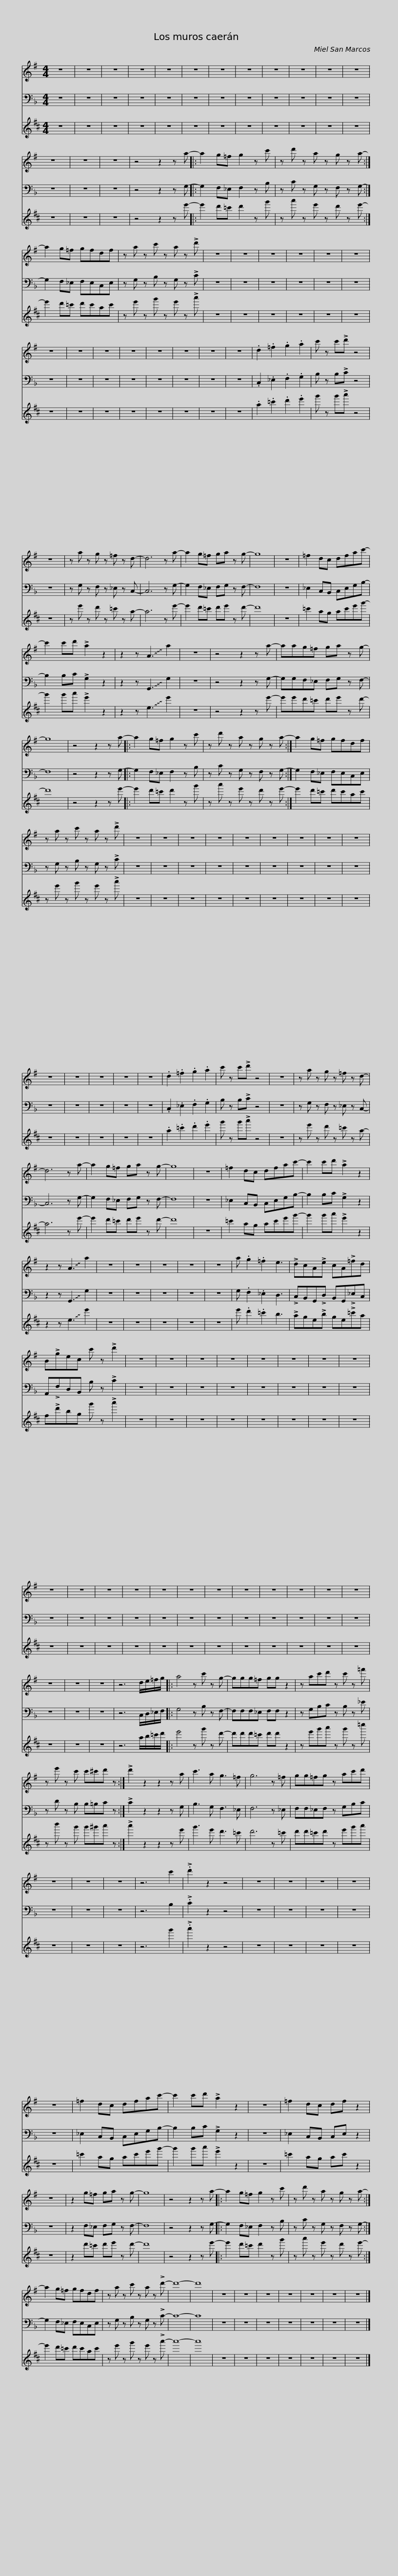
X:1
%%score 1 2 3
L:1/8
M:4/4
I:linebreak $
K:F
V:1 treble transpose=-2
V:2 bass
V:3 treble transpose=-9
V:1
[K:G] z8 | z8 | z8 | z8 | z8 | %5
 z8 | z8 | z8 | z8 | z8 | %10
 z8 | z8 | z8 | z8 | z8 |$ %15
 z4 z2 z a- |: a2 g=f g2 z c' | z d' z a z g z a- :| a2 g=f gfdf | z a z c' z a z !>!d' |$ %20
 z8 | z8 | z8 | z8 | z8 | %25
 z8 | z8 | z8 | z8 | z8 | %30
 z8 | z8 | z8 | z8 |$ .d2 .=f2 .g2 .a2 | %35
 c' z c'!>!d' z4 | z8 | z a z g z =f z d- | d6 z a- | a2 g=f ga z g- | %40
 g8 |$ z8 | =f2 dc dfac'- | c'2 c'd' !>!a2 z2 | z2 z !~(!A3 !~)!a2 | %45
 z8 | z4 z2 z a- |$ aag=f ga z g- | g8 |$ z4 z2 z a- |: %50
 a2 g=f g2 z c' | z d' z a z g z a- :| a2 g=f gfdf | z a z c' z a z !>!d' |$ z8 | %55
 z8 | z8 | z8 | z8 | z8 | %60
 z8 | z8 | z8 | z8 | z8 | %65
 z8 | z8 | z8 |$ .d2 .=f2 .g2 .a2 | c' z c'!>!d' z4 | %70
 z8 | z a z g z =f z d- | d6 z a- | a2 g=f ga z g- | g8 |$ %75
 z8 | =f2 dc dfac'- | c'2 c'd' !>!a2 z2 | z2 z !~(!A3 !~)!a2 | z8 | %80
 z8 | z8 | z8 | z8 |$ a .g2 .=f2 e3 | %85
 !>!dcA!>!e cA!>!=fd | B!>!gec c' z !>!d'2 | z8 | z8 | z8 | %90
 z8 | z8 | z8 | z8 | z8 | %95
 z8 | z8 | z8 | z8 | z8 | %100
 z8 | z8 | z8 | z8 | z8 | %105
 z8 | z8 | z8 | z8 | z8 |$ %110
 z6 d/e/=f/g/ |: a4 z c' z g- | ggg=f gg z2 | z ac'd' z c' z =f' |$ z e' z c' c'^c'd' z :| %115
 !>!d'2 z2 z2 z a | c'3 a g3 =f | g6 z =f | gg=fg z ac'd' | z8 | %120
 z8 | z8 |$ z6 c'2 | !>!.d'2 z2 z4 |$ z8 | %125
 z8 | z8 | z8 | z8 | =f2 dc dfac'- | %130
 c'2 c'd' !>!a2 z2 | z8 | =f2 dc df z2 | z8 | z2 g=f ga z g- |$ %135
 g8 | z4 z2 z a- |: a2 g=f g2 z c' | z d' z a z g z a- :| a2 g=f gfdf |$ %140
 z a z c' z a z !>!d'- | d'8- | d'8 | z8 | z8 | %145
 z8 | z8 | z8 | z8 | z8 |] %150
V:2
 z8 | z8 | z8 | z8 | z8 | %5
 z8 | z8 | z8 | z8 | z8 | %10
 z8 | z8 | z8 | z8 | z8 |$ %15
 z4 z2 z G,- |: G,2 F,_E, F,2 z B, | z C z G, z F, z G,- :| G,2 F,_E, F,E,C,E, | z G, z B, z G, z !>!C |$ %20
 z8 | z8 | z8 | z8 | z8 | %25
 z8 | z8 | z8 | z8 | z8 | %30
 z8 | z8 | z8 | z8 |$ .C,2 ._E,2 .F,2 .G,2 | %35
 B, z B,!>!C z4 | z8 | z G, z F, z _E, z C,- | C,6 z G,- | G,2 F,_E, F,G, z F,- | %40
 F,8 |$ z8 | _E,2 C,B,, C,E,G,B,- | B,2 B,C !>!G,2 z2 | z2 z !~(!G,,3 !~)!G,2 | %45
 z8 | z4 z2 z G,- |$ G,G,F,_E, F,G, z F,- | F,8 |$ z4 z2 z G,- |: %50
 G,2 F,_E, F,2 z B, | z C z G, z F, z G,- :| G,2 F,_E, F,E,C,E, | z G, z B, z G, z !>!C |$ z8 | %55
 z8 | z8 | z8 | z8 | z8 | %60
 z8 | z8 | z8 | z8 | z8 | %65
 z8 | z8 | z8 |$ .C,2 ._E,2 .F,2 .G,2 | B, z B,!>!C z4 | %70
 z8 | z G, z F, z _E, z C,- | C,6 z G,- | G,2 F,_E, F,G, z F,- | F,8 |$ %75
 z8 | _E,2 C,B,, C,E,G,B,- | B,2 B,C !>!G,2 z2 | z2 z !~(!G,,3 !~)!G,2 | z8 | %80
 z8 | z8 | z8 | z8 |$ G, .F,2 ._E,2 D,3 | %85
 !>!C,B,,G,,!>!D, B,,G,,!>!_E,C, | A,,!>!F,D,B,, B, z !>!C2 | z8 | z8 | z8 | %90
 z8 | z8 | z8 | z8 | z8 | %95
 z8 | z8 | z8 | z8 | z8 | %100
 z8 | z8 | z8 | z8 | z8 | %105
 z8 | z8 | z8 | z8 | z8 |$ %110
 z6 C,/D,/_E,/F,/ |: G,4 z B, z F,- | F,F,F,_E, F,F, z2 | z G,B,C z B, z _E |$ z D z B, B,=B,C z :| %115
 !>!C2 z2 z2 z G, | B,3 G, F,3 _E, | F,6 z _E, | F,F,_E,F, z G,B,C | z8 | %120
 z8 | z8 |$ z6 B,2 | !>!.C2 z2 z4 |$ z8 | %125
 z8 | z8 | z8 | z8 | _E,2 C,B,, C,E,G,B,- | %130
 B,2 B,C !>!G,2 z2 | z8 | _E,2 C,B,, C,E, z2 | z8 | z2 F,_E, F,G, z F,- |$ %135
 F,8 | z4 z2 z G,- |: G,2 F,_E, F,2 z B, | z C z G, z F, z G,- :| G,2 F,_E, F,E,C,E, |$ %140
 z G, z B, z G, z !>!C- | C8- | C8 | z8 | z8 | %145
 z8 | z8 | z8 | z8 | z8 |] %150
V:3
[K:D] z8 | z8 | z8 | z8 | z8 | %5
 z8 | z8 | z8 | z8 | z8 | %10
 z8 | z8 | z8 | z8 | z8 |$ %15
 z4 z2 z e'- |: e'2 d'=c' d'2 z g' | z a' z e' z d' z e'- :| e'2 d'=c' d'c'ac' | z e' z g' z e' z !>!a' |$ %20
 z8 | z8 | z8 | z8 | z8 | %25
 z8 | z8 | z8 | z8 | z8 | %30
 z8 | z8 | z8 | z8 |$ .a2 .=c'2 .d'2 .e'2 | %35
 g' z g'!>!a' z4 | z8 | z e' z d' z =c' z a- | a6 z e'- | e'2 d'=c' d'e' z d'- | %40
 d'8 |$ z8 | =c'2 ag ac'e'g'- | g'2 g'a' !>!e'2 z2 | z2 z !~(!e3 !~)!e'2 | %45
 z8 | z4 z2 z e'- |$ e'e'd'=c' d'e' z d'- | d'8 |$ z4 z2 z e'- |: %50
 e'2 d'=c' d'2 z g' | z a' z e' z d' z e'- :| e'2 d'=c' d'c'ac' | z e' z g' z e' z !>!a' |$ z8 | %55
 z8 | z8 | z8 | z8 | z8 | %60
 z8 | z8 | z8 | z8 | z8 | %65
 z8 | z8 | z8 |$ .a2 .=c'2 .d'2 .e'2 | g' z g'!>!a' z4 | %70
 z8 | z e' z d' z =c' z a- | a6 z e'- | e'2 d'=c' d'e' z d'- | d'8 |$ %75
 z8 | =c'2 ag ac'e'g'- | g'2 g'a' !>!e'2 z2 | z2 z !~(!e3 !~)!e'2 | z8 | %80
 z8 | z8 | z8 | z8 |$ e' .d'2 .=c'2 b3 | %85
 !>!age!>!b ge!>!=c'a | f!>!d'bg g' z !>!a'2 | z8 | z8 | z8 | %90
 z8 | z8 | z8 | z8 | z8 | %95
 z8 | z8 | z8 | z8 | z8 | %100
 z8 | z8 | z8 | z8 | z8 | %105
 z8 | z8 | z8 | z8 | z8 |$ %110
 z6 a/b/=c'/d'/ |: e'4 z g' z d'- | d'd'd'=c' d'd' z2 | z e'g'a' z g' z =c'' |$ z b' z g' g'^g'a' z :| %115
 !>!a'2 z2 z2 z e' | g'3 e' d'3 =c' | d'6 z =c' | d'd'=c'd' z e'g'a' | z8 | %120
 z8 | z8 |$ z6 g'2 | !>!.a'2 z2 z4 |$ z8 | %125
 z8 | z8 | z8 | z8 | =c'2 ag ac'e'g'- | %130
 g'2 g'a' !>!e'2 z2 | z8 | =c'2 ag ac' z2 | z8 | z2 d'=c' d'e' z d'- |$ %135
 d'8 | z4 z2 z e'- |: e'2 d'=c' d'2 z g' | z a' z e' z d' z e'- :| e'2 d'=c' d'c'ac' |$ %140
 z e' z g' z e' z !>!a'- | a'8- | a'8 | z8 | z8 | %145
 z8 | z8 | z8 | z8 | z8 |] %150
